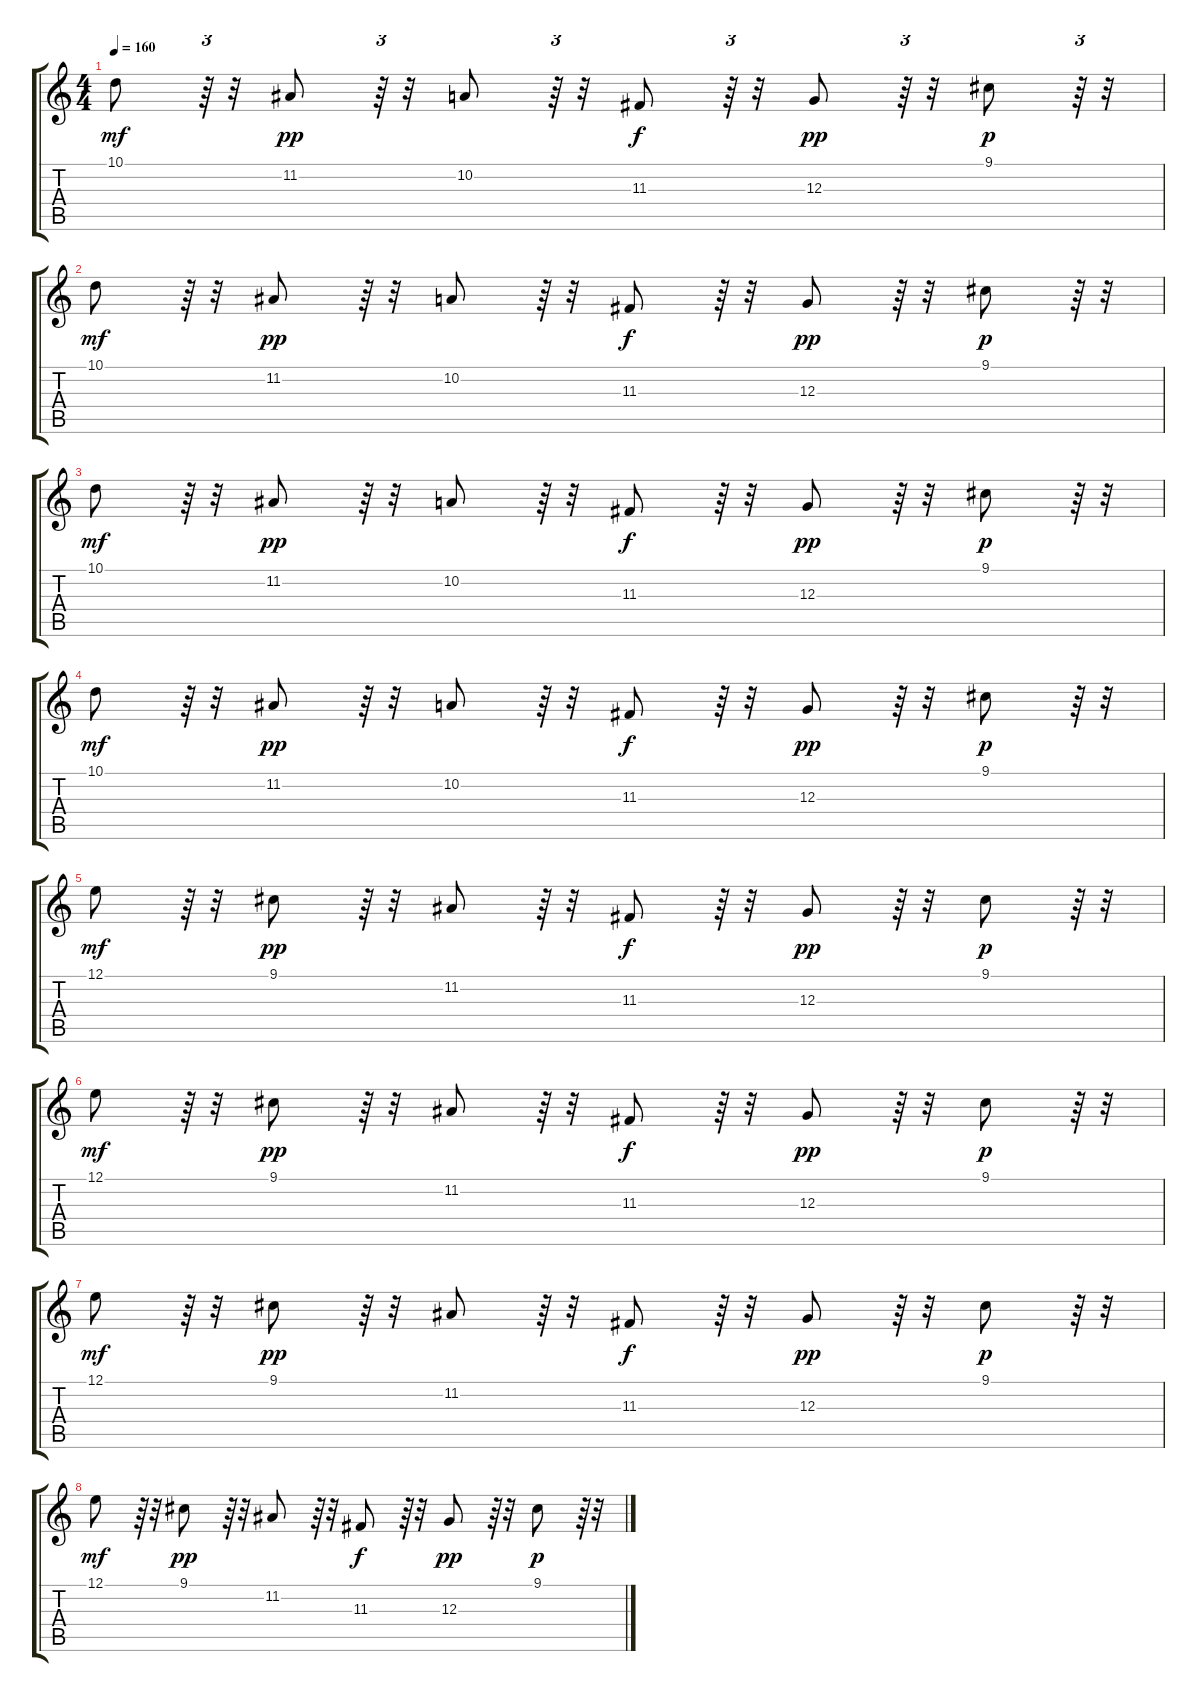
\track "" {instrument pizzicatostrings}
\staff {score tabs}
\tuning (E4 B3 G3 D3 A2 E2) {hide}
\ts (4 4)
\tempo 160
\clef g2
\ks c
10.1.8{dy mf} r.64{tu (3 2)} r.32 11.2.8{dy pp} r.64{tu (3 2)} r.32 10.2.8 r.64{tu (3 2)} r.32 11.3.8{dy f} r.64{tu (3 2)} r.32 12.3.8{dy pp} r.64{tu (3 2)} r.32 9.1.8{dy p} r.64{tu (3 2)} r.32 |
10.1.8{dy mf} r.64{tu (3 2)} r.32 11.2.8{dy pp} r.64{tu (3 2)} r.32 10.2.8 r.64{tu (3 2)} r.32 11.3.8{dy f} r.64{tu (3 2)} r.32 12.3.8{dy pp} r.64{tu (3 2)} r.32 9.1.8{dy p} r.64{tu (3 2)} r.32 |
10.1.8{dy mf} r.64{tu (3 2)} r.32 11.2.8{dy pp} r.64{tu (3 2)} r.32 10.2.8 r.64{tu (3 2)} r.32 11.3.8{dy f} r.64{tu (3 2)} r.32 12.3.8{dy pp} r.64{tu (3 2)} r.32 9.1.8{dy p} r.64{tu (3 2)} r.32 |
10.1.8{dy mf} r.64{tu (3 2)} r.32 11.2.8{dy pp} r.64{tu (3 2)} r.32 10.2.8 r.64{tu (3 2)} r.32 11.3.8{dy f} r.64{tu (3 2)} r.32 12.3.8{dy pp} r.64{tu (3 2)} r.32 9.1.8{dy p} r.64{tu (3 2)} r.32 |
12.1.8{dy mf} r.64{tu (3 2)} r.32 9.1.8{dy pp} r.64{tu (3 2)} r.32 11.2.8 r.64{tu (3 2)} r.32 11.3.8{dy f} r.64{tu (3 2)} r.32 12.3.8{dy pp} r.64{tu (3 2)} r.32 9.1.8{dy p} r.64{tu (3 2)} r.32 |
12.1.8{dy mf} r.64{tu (3 2)} r.32 9.1.8{dy pp} r.64{tu (3 2)} r.32 11.2.8 r.64{tu (3 2)} r.32 11.3.8{dy f} r.64{tu (3 2)} r.32 12.3.8{dy pp} r.64{tu (3 2)} r.32 9.1.8{dy p} r.64{tu (3 2)} r.32 |
12.1.8{dy mf} r.64{tu (3 2)} r.32 9.1.8{dy pp} r.64{tu (3 2)} r.32 11.2.8 r.64{tu (3 2)} r.32 11.3.8{dy f} r.64{tu (3 2)} r.32 12.3.8{dy pp} r.64{tu (3 2)} r.32 9.1.8{dy p} r.64{tu (3 2)} r.32 |
12.1.8{dy mf} r.64{tu (3 2)} r.32 9.1.8{dy pp} r.64{tu (3 2)} r.32 11.2.8 r.64{tu (3 2)} r.32 11.3.8{dy f} r.64{tu (3 2)} r.32 12.3.8{dy pp} r.64{tu (3 2)} r.32 9.1.8{dy p} r.64{tu (3 2)} r.32
